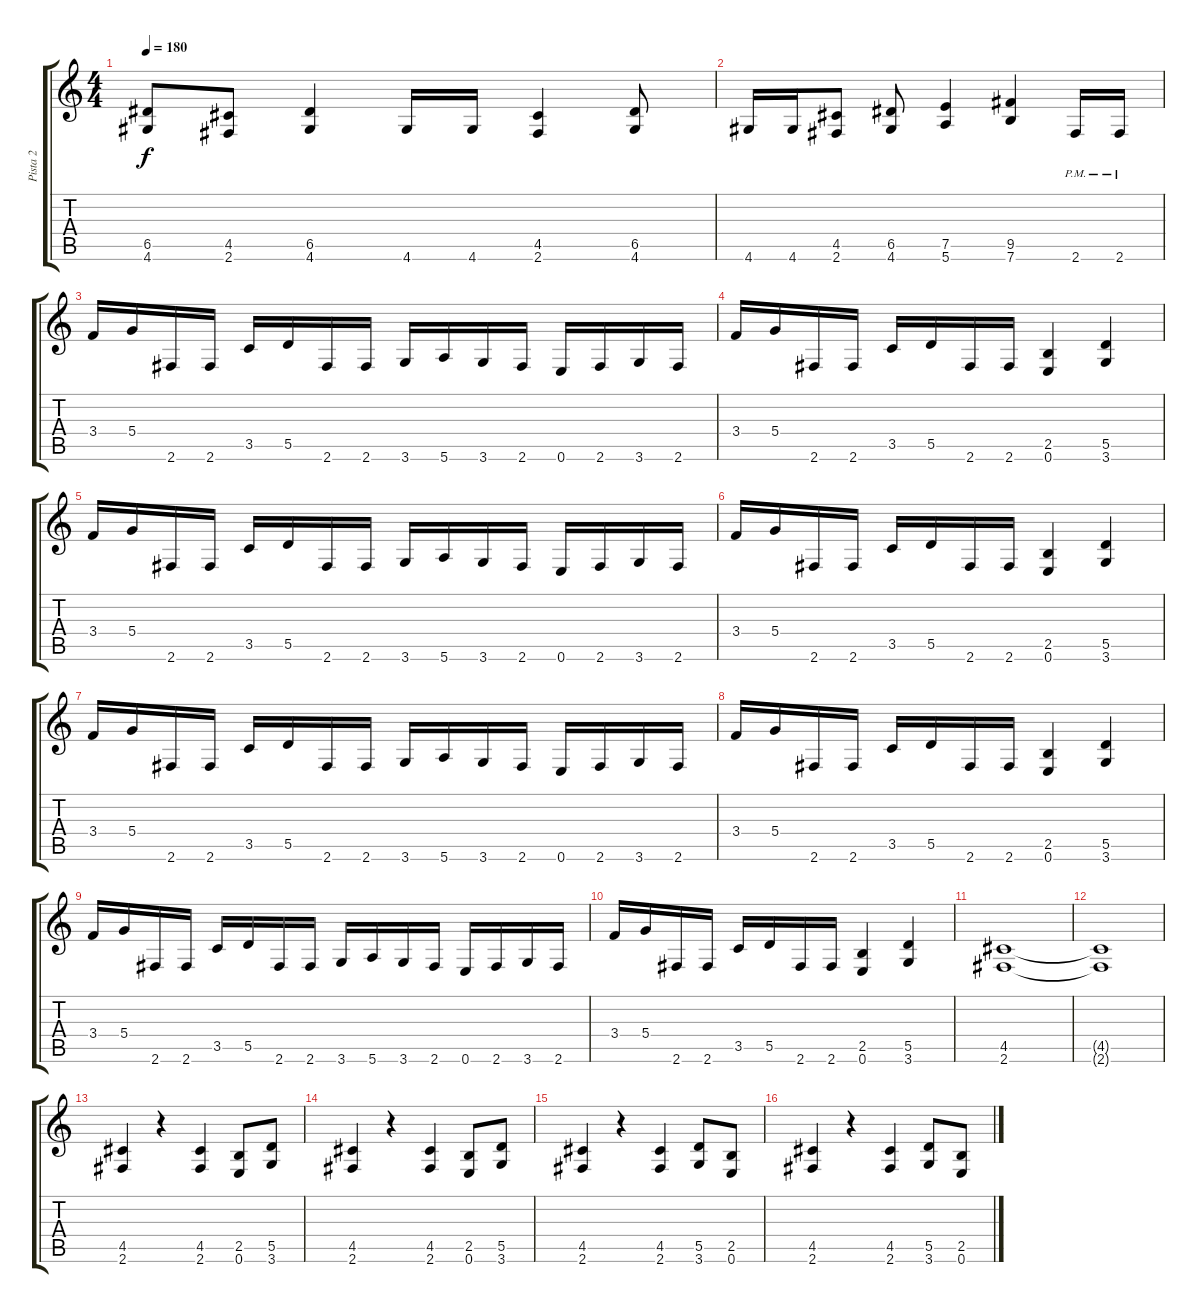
\track ("Pista 2" "Pista 2") {instrument distortionguitar}
\staff {score tabs}
\tuning (E4 B3 G3 D3 A2 E2) {hide}
\ts (4 4)
\tempo 180
\clef g2
\ks c
(6.5 4.6).8{dy f} (4.5 2.6).8 (6.5 4.6).4 4.6.16 4.6.16 (4.5 2.6).4 (6.5 4.6).8 |
4.6.16 4.6.16 (4.5 2.6).8 (6.5 4.6).8 (7.5 5.6).4 (9.5 7.6).4 2.6{pm}.16 2.6{pm}.16 |
3.4.16 5.4.16 2.6.16 2.6.16 3.5.16 5.5.16 2.6.16 2.6.16 3.6.16 5.6.16 3.6.16 2.6.16 0.6.16 2.6.16 3.6.16 2.6.16 |
3.4.16 5.4.16 2.6.16 2.6.16 3.5.16 5.5.16 2.6.16 2.6.16 (2.5 0.6).4 (5.5 3.6).4 |
3.4.16 5.4.16 2.6.16 2.6.16 3.5.16 5.5.16 2.6.16 2.6.16 3.6.16 5.6.16 3.6.16 2.6.16 0.6.16 2.6.16 3.6.16 2.6.16 |
3.4.16 5.4.16 2.6.16 2.6.16 3.5.16 5.5.16 2.6.16 2.6.16 (2.5 0.6).4 (5.5 3.6).4 |
3.4.16 5.4.16 2.6.16 2.6.16 3.5.16 5.5.16 2.6.16 2.6.16 3.6.16 5.6.16 3.6.16 2.6.16 0.6.16 2.6.16 3.6.16 2.6.16 |
3.4.16 5.4.16 2.6.16 2.6.16 3.5.16 5.5.16 2.6.16 2.6.16 (2.5 0.6).4 (5.5 3.6).4 |
3.4.16 5.4.16 2.6.16 2.6.16 3.5.16 5.5.16 2.6.16 2.6.16 3.6.16 5.6.16 3.6.16 2.6.16 0.6.16 2.6.16 3.6.16 2.6.16 |
3.4.16 5.4.16 2.6.16 2.6.16 3.5.16 5.5.16 2.6.16 2.6.16 (2.5 0.6).4 (5.5 3.6).4 |
(4.5 2.6).1 |
(4.5{t} 2.6{t}).1 |
(4.5 2.6).4 r.4 (4.5 2.6).4 (2.5 0.6).8 (5.5 3.6).8 |
(4.5 2.6).4 r.4 (4.5 2.6).4 (2.5 0.6).8 (5.5 3.6).8 |
(4.5 2.6).4 r.4 (4.5 2.6).4 (5.5 3.6).8 (2.5 0.6).8 |
(4.5 2.6).4 r.4 (4.5 2.6).4 (5.5 3.6).8 (2.5 0.6).8
